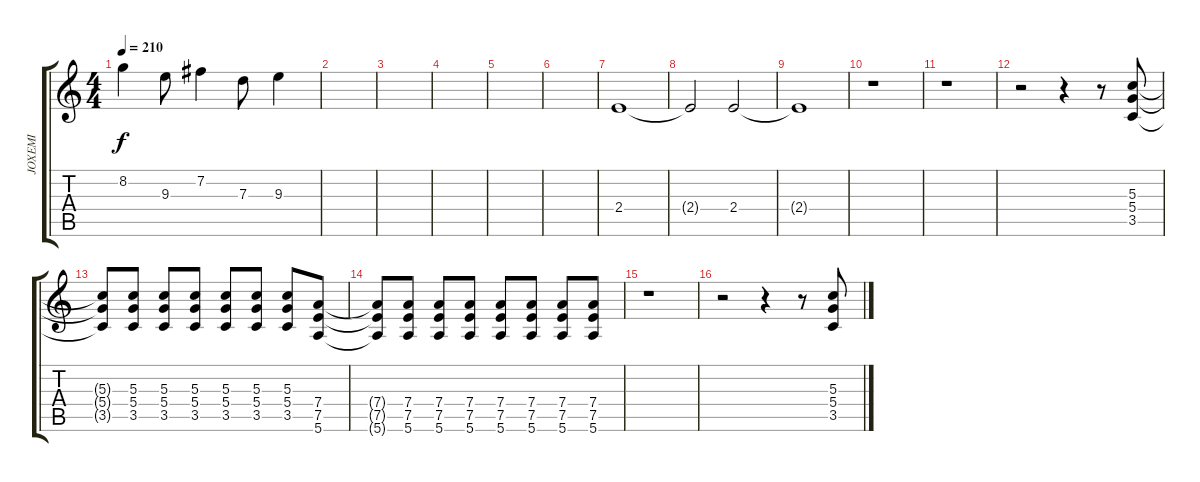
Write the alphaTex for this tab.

\track ("JOXEMI" "JOXEMI") {instrument distortionguitar}
\staff {score tabs}
\tuning (E4 B3 G3 D3 A2 E2) {hide}
\ts (4 4)
\tempo 210
\clef g2
\ks c
8.2.4{dy f} 9.3.8 7.2.4 7.3.8 9.3.4 |
|
|
|
|
|
2.4.1 |
2.4{t}.2 2.4.2{instrument guitarharmonics} |
2.4{t}.1 |
r.1 |
r.1 |
r.2 r.4 r.8 (5.3 5.4 3.5).8{instrument distortionguitar} |
(5.3{t} 5.4{t} 3.5{t}).8 (5.3 5.4 3.5).8 (5.3 5.4 3.5).8 (5.3 5.4 3.5).8 (5.3 5.4 3.5).8 (5.3 5.4 3.5).8 (5.3 5.4 3.5).8 (7.4 7.5 5.6).8 |
(7.4{t} 7.5{t} 5.6{t}).8 (7.4 7.5 5.6).8 (7.4 7.5 5.6).8 (7.4 7.5 5.6).8 (7.4 7.5 5.6).8 (7.4 7.5 5.6).8 (7.4 7.5 5.6).8 (7.4 7.5 5.6).8 |
r.1 |
r.2 r.4 r.8 (5.3 5.4 3.5).8
